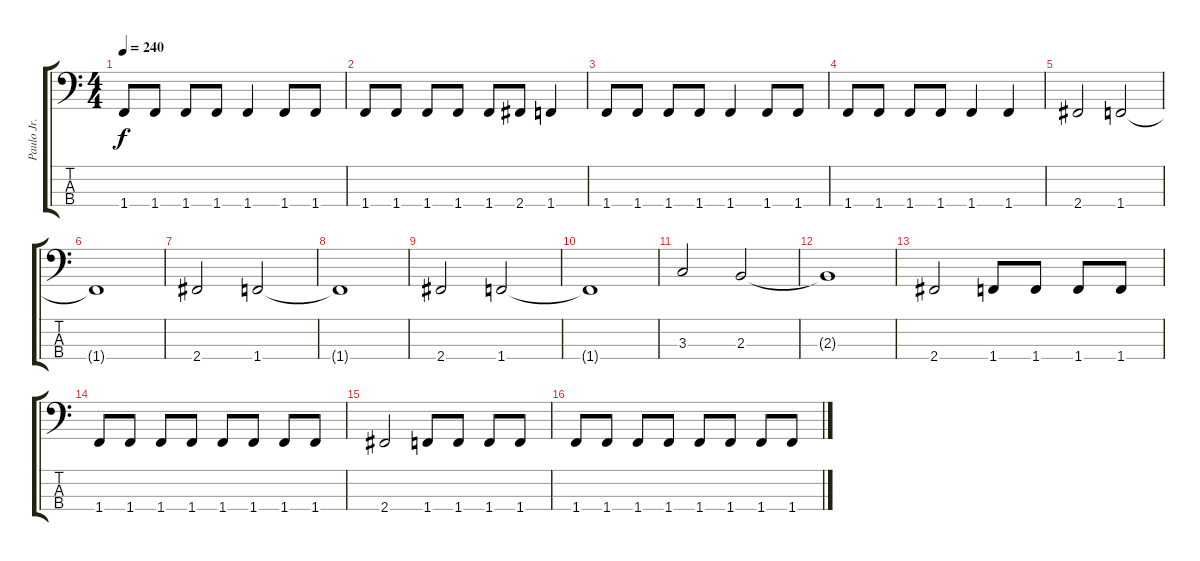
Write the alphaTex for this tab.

\track ("Paulo Jr." "Paulo Jr.") {instrument electricbasspick}
\staff {score tabs}
\tuning (G2 D2 A1 E1) {hide}
\ts (4 4)
\tempo 240
\clef f4
\ks c
1.4.8{dy f} 1.4.8 1.4.8 1.4.8 1.4.4 1.4.8 1.4.8 |
1.4.8 1.4.8 1.4.8 1.4.8 1.4.8 2.4.8 1.4.4 |
1.4.8 1.4.8 1.4.8 1.4.8 1.4.4 1.4.8 1.4.8 |
1.4.8 1.4.8 1.4.8 1.4.8 1.4.4 1.4.4 |
\section ("" "")
2.4.2 1.4.2 |
1.4{t}.1 |
2.4.2 1.4.2 |
1.4{t}.1 |
2.4.2 1.4.2 |
1.4{t}.1 |
3.3.2 2.3.2 |
2.3{t}.1 |
2.4.2 1.4.8 1.4.8 1.4.8 1.4.8 |
1.4.8 1.4.8 1.4.8 1.4.8 1.4.8 1.4.8 1.4.8 1.4.8 |
2.4.2 1.4.8 1.4.8 1.4.8 1.4.8 |
1.4.8 1.4.8 1.4.8 1.4.8 1.4.8 1.4.8 1.4.8 1.4.8
